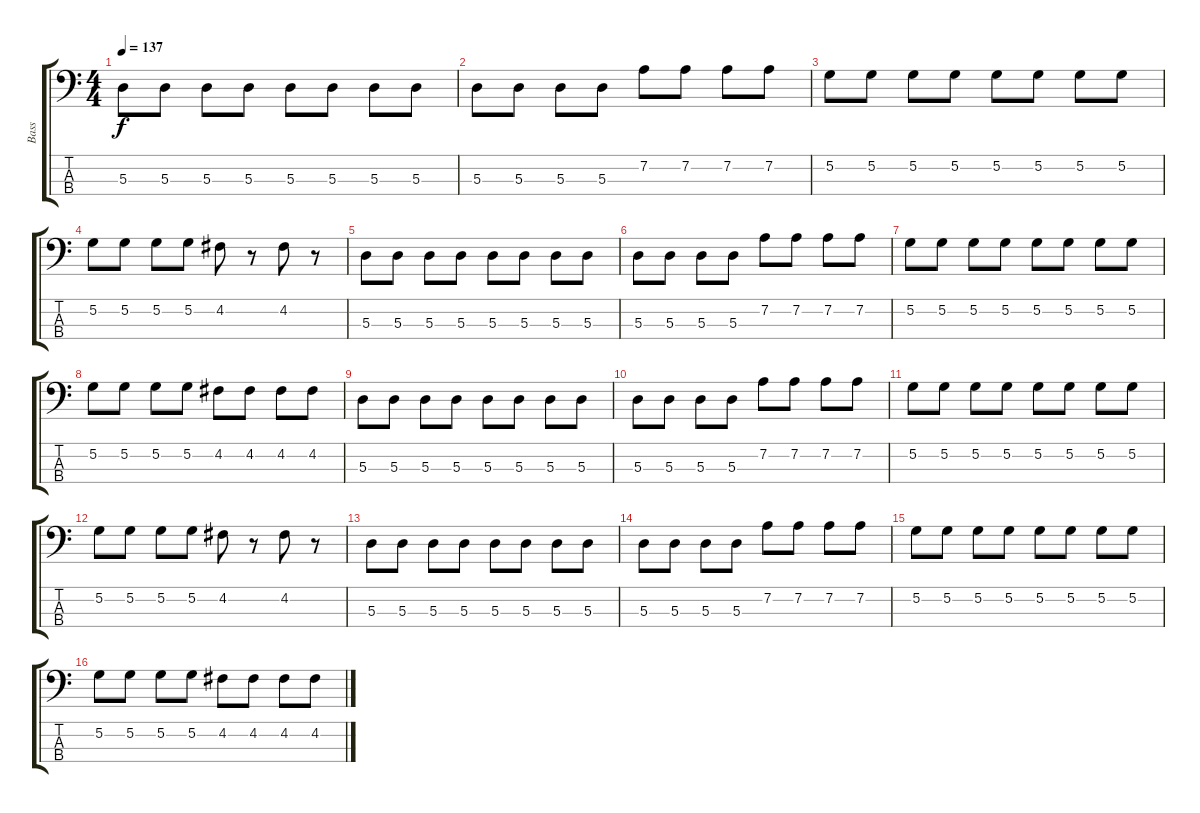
\track ("Bass" "Bass") {instrument electricbasspick}
\staff {score tabs}
\tuning (G2 D2 A1 E1) {hide}
\ts (4 4)
\tempo 137
\clef f4
\ks c
5.3.8{dy f} 5.3.8 5.3.8 5.3.8 5.3.8 5.3.8 5.3.8 5.3.8 |
5.3.8 5.3.8 5.3.8 5.3.8 7.2.8 7.2.8 7.2.8 7.2.8 |
5.2.8 5.2.8 5.2.8 5.2.8 5.2.8 5.2.8 5.2.8 5.2.8 |
5.2.8 5.2.8 5.2.8 5.2.8 4.2.8 r.8 4.2.8 r.8 |
5.3.8 5.3.8 5.3.8 5.3.8 5.3.8 5.3.8 5.3.8 5.3.8 |
5.3.8 5.3.8 5.3.8 5.3.8 7.2.8 7.2.8 7.2.8 7.2.8 |
5.2.8 5.2.8 5.2.8 5.2.8 5.2.8 5.2.8 5.2.8 5.2.8 |
5.2.8 5.2.8 5.2.8 5.2.8 4.2.8 4.2.8 4.2.8 4.2.8 |
5.3.8 5.3.8 5.3.8 5.3.8 5.3.8 5.3.8 5.3.8 5.3.8 |
5.3.8 5.3.8 5.3.8 5.3.8 7.2.8 7.2.8 7.2.8 7.2.8 |
5.2.8 5.2.8 5.2.8 5.2.8 5.2.8 5.2.8 5.2.8 5.2.8 |
5.2.8 5.2.8 5.2.8 5.2.8 4.2.8 r.8 4.2.8 r.8 |
5.3.8 5.3.8 5.3.8 5.3.8 5.3.8 5.3.8 5.3.8 5.3.8 |
5.3.8 5.3.8 5.3.8 5.3.8 7.2.8 7.2.8 7.2.8 7.2.8 |
5.2.8 5.2.8 5.2.8 5.2.8 5.2.8 5.2.8 5.2.8 5.2.8 |
5.2.8 5.2.8 5.2.8 5.2.8 4.2.8 4.2.8 4.2.8 4.2.8
